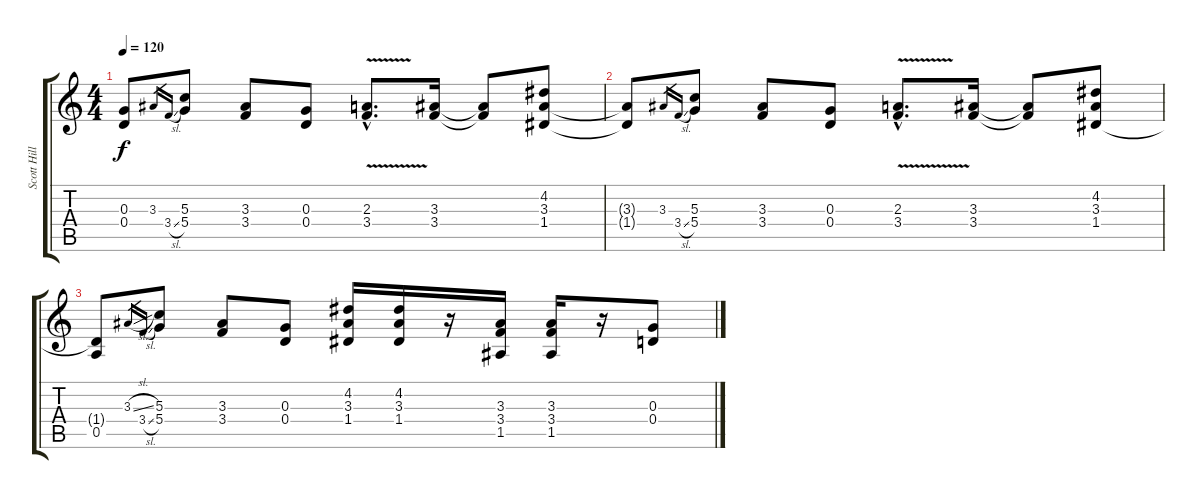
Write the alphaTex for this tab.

\track ("Scott Hill" "Scott Hill") {instrument overdrivenguitar}
\staff {score tabs}
\tuning (E4 B3 G3 D3 A2 E2) {hide}
\ts (4 4)
\tempo 120
\clef g2
\ks c
(0.3{t} 0.4{t}).8{dy f} 3.3.16{gr} 3.4{sl}.16{gr} (5.3 5.4).8 (3.3 3.4).8 (0.3 0.4).8 (2.3{v hac} 3.4{v hac}).8{d} (3.3 3.4).16 (3.3{t} 3.4{t}).8 (4.2 3.3 1.4).8 |
(3.3{t} 1.4{t}).8 3.3.16{gr} 3.4{sl}.16{gr} (5.3 5.4).8 (3.3 3.4).8 (0.3 0.4).8 (2.3{v hac} 3.4{v hac}).8{d} (3.3 3.4).16 (3.3{t} 3.4{t}).8 (4.2 3.3 1.4).8 |
(1.4{t} 0.5).8 3.3{sl}.16{gr} 3.4{sl}.16{gr} (5.3 5.4).8 (3.3 3.4).8 (0.3 0.4).8 (4.2 3.3 1.4).16 (4.2 3.3 1.4).16 r.16 (3.3 3.4 1.5).16 (3.3 3.4 1.5).16 r.16 (0.3 0.4).8
